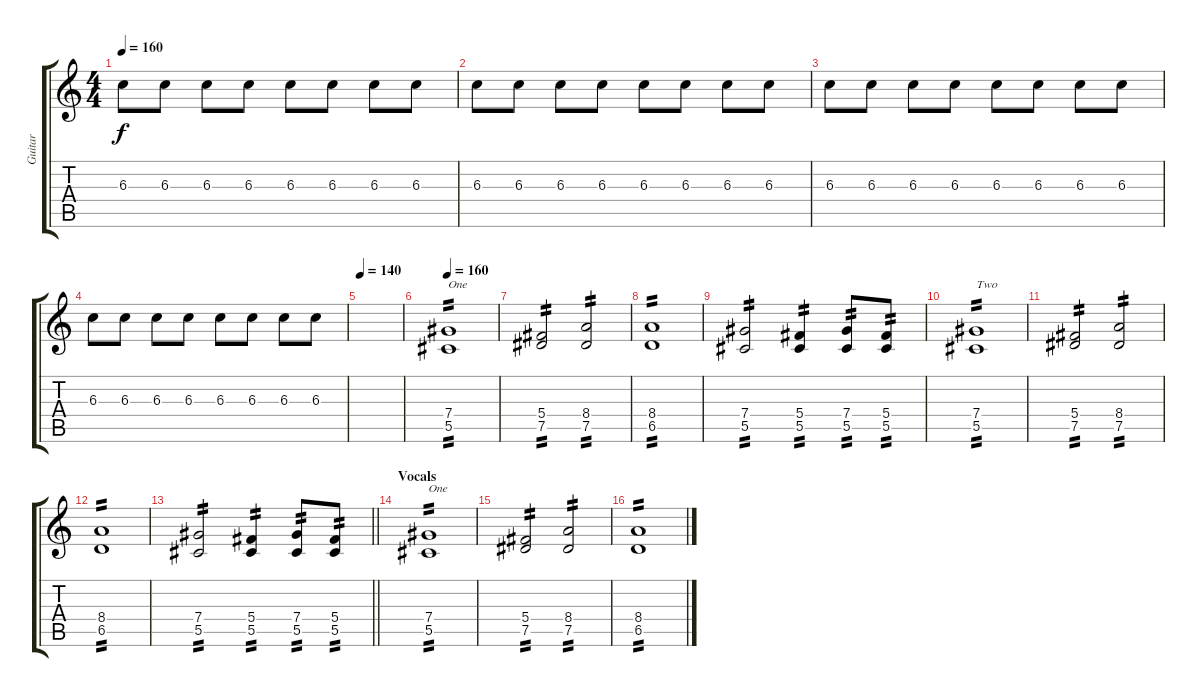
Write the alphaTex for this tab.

\track ("Guitar" "Guitar") {instrument distortionguitar}
\staff {score tabs}
\tuning (Eb4 Bb3 Gb3 Db3 Ab2 Eb2) {hide}
\ts (4 4)
\tempo 160
\tempo 120
\tempo 160
\clef g2
\ks c
6.3.8{dy f volume 8 instrument acousticguitarnylon} 6.3.8 6.3.8 6.3.8 6.3.8 6.3.8 6.3.8 6.3.8 |
6.3.8 6.3.8 6.3.8 6.3.8 6.3.8 6.3.8 6.3.8 6.3.8 |
6.3.8 6.3.8 6.3.8 6.3.8 6.3.8 6.3.8 6.3.8 6.3.8 |
6.3.8 6.3.8 6.3.8 6.3.8 6.3.8 6.3.8 6.3.8 6.3.8 |
\tempo 140
|
\tempo 160
(7.4 5.5).1{txt "One" tp 2 volume 13 instrument distortionguitar} |
(5.4 7.5).2{tp 2} (8.4 7.5).2{tp 2} |
(8.4 6.5).1{tp 2} |
(7.4 5.5).2{tp 2} (5.4 5.5).4{tp 2} (7.4 5.5).8{tp 2} (5.4 5.5).8{tp 2} |
(7.4 5.5).1{txt "Two" tp 2} |
(5.4 7.5).2{tp 2} (8.4 7.5).2{tp 2} |
(8.4 6.5).1{tp 2} |
\barLineRight lightlight
(7.4 5.5).2{tp 2} (5.4 5.5).4{tp 2} (7.4 5.5).8{tp 2} (5.4 5.5).8{tp 2} |
\section ("" "Vocals")
(7.4 5.5).1{txt "One" tp 2} |
(5.4 7.5).2{tp 2} (8.4 7.5).2{tp 2} |
(8.4 6.5).1{tp 2}
